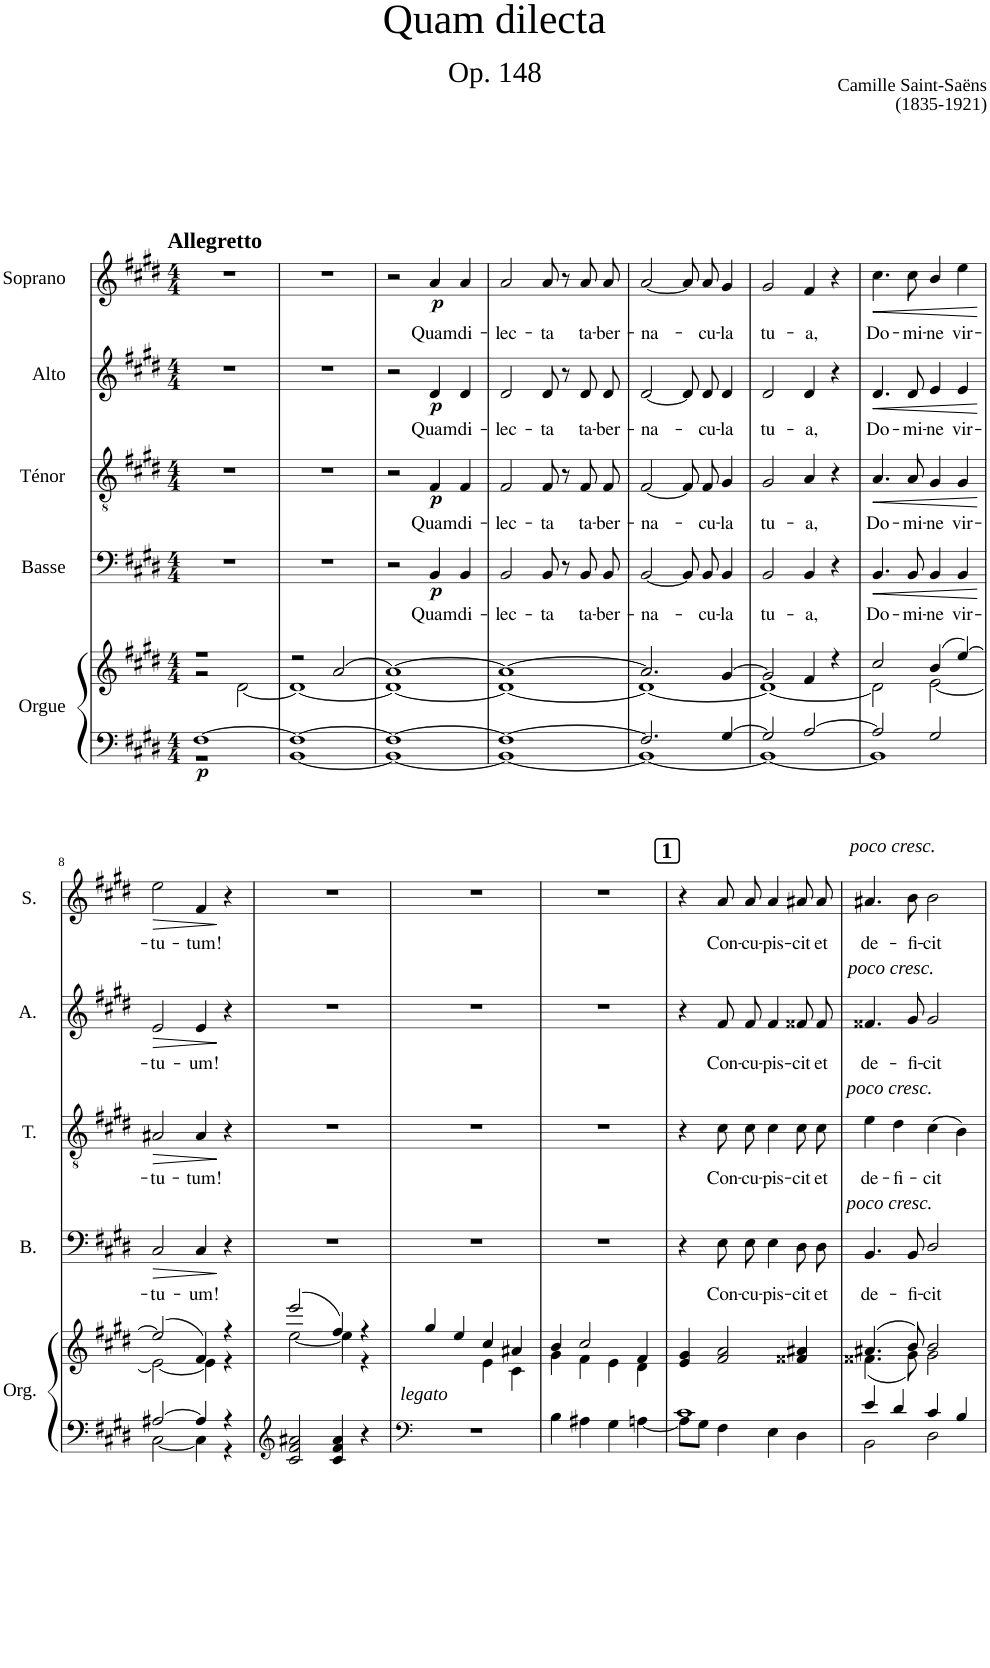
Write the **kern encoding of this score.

**kern	**kern	**dynam	**kern	**text	**dynam	**kern	**text	**dynam	**kern	**text	**dynam	**kern	**text	**dynam
*part5	*part5	*part5	*part4	*part4	*part4	*part3	*part3	*part3	*part2	*part2	*part2	*part1	*part1	*part1
*staff6	*staff5	*staff5/6	*staff4	*staff4	*staff4	*staff3	*staff3	*staff3	*staff2	*staff2	*staff2	*staff1	*staff1	*staff1
*I"Orgue	*	*	*I"Basse	*	*	*I"Ténor	*	*	*I"Alto	*	*	*I"Soprano	*	*
*I'Org.	*	*	*I'B.	*	*	*I'T.	*	*	*I'A.	*	*	*I'S.	*	*
*clefF4	*clefG2	*	*clefF4	*	*	*clefGv2	*	*	*clefG2	*	*	*clefG2	*	*
*k[f#c#g#d#]	*k[f#c#g#d#]	*	*k[f#c#g#d#]	*	*	*k[f#c#g#d#]	*	*	*k[f#c#g#d#]	*	*	*k[f#c#g#d#]	*	*
*E:	*E:	*	*E:	*	*	*	*	*	*E:	*	*	*E:	*	*
*M4/4	*M4/4	*	*M4/4	*	*	*M4/4	*	*	*M4/4	*	*	*M4/4	*	*
=1	=1	=1	=1	=1	=1	=1	=1	=1	=1	=1	=1	=1	=1	=1
*^	*^	*	*	*	*	*	*	*	*	*	*	*	*	*
!	!	!	!	!	!	!	!	!	!	!	!	!	!	!LO:TX:a:B:t=Allegretto	!	!
!	!	!	!	!LO:DY:b=2	!	!	!	!	!	!	!	!	!	!	!	!
[1F#	1r	1r	2r	p	1r	.	.	1r	.	.	1r	.	.	1r	.	.
.	.	.	[2d#\	.	.	.	.	.	.	.	.	.	.	.	.	.
=2	=2	=2	=2	=2	=2	=2	=2	=2	=2	=2	=2	=2	=2	=2	=2	=2
1F#_	[1BB	2r	1d#_	.	1r	.	.	1r	.	.	1r	.	.	1r	.	.
.	.	[2a/	.	.	.	.	.	.	.	.	.	.	.	.	.	.
=3	=3	=3	=3	=3	=3	=3	=3	=3	=3	=3	=3	=3	=3	=3	=3	=3
1F#_	1BB_	1a_	1d#_	.	2r	.	.	2r	.	.	2r	.	.	2r	.	.
!	!	!	!	!	!	!LO:LY:b	!LO:DY:b	!	!LO:LY:b	!LO:DY:b	!	!LO:LY:b	!LO:DY:b	!	!LO:LY:b	!LO:DY:b
.	.	.	.	.	4BB/	Quam	p	4F#/	Quam	p	4d#/	Quam	p	4a/	Quam	p
!	!	!	!	!	!	!LO:LY:b	!	!	!LO:LY:b	!	!	!LO:LY:b	!	!	!LO:LY:b	!
.	.	.	.	.	4BB/	di-	.	4F#/	di-	.	4d#/	di-	.	4a/	di-	.
=4	=4	=4	=4	=4	=4	=4	=4	=4	=4	=4	=4	=4	=4	=4	=4	=4
!	!	!	!	!	!	!LO:LY:b	!	!	!LO:LY:b	!	!	!LO:LY:b	!	!	!LO:LY:b	!
1F#_	1BB_	1a_	1d#_	.	2BB/	-lec-	.	2F#/	-lec-	.	2d#/	-lec-	.	2a/	-lec-	.
!	!	!	!	!	!	!LO:LY:b	!	!	!LO:LY:b	!	!	!LO:LY:b	!	!	!LO:LY:b	!
.	.	.	.	.	8BB/	-ta	.	8F#/	-ta	.	8d#/	-ta	.	8a/	-ta	.
.	.	.	.	.	8r	.	.	8r	.	.	8r	.	.	8r	.	.
!	!	!	!	!	!	!LO:LY:b	!	!	!LO:LY:b	!	!	!LO:LY:b	!	!	!LO:LY:b	!
.	.	.	.	.	8BB/L	ta-	.	8F#/L	ta-	.	8d#/L	ta-	.	8a/L	ta-	.
!	!	!	!	!	!	!LO:LY:b	!	!	!LO:LY:b	!	!	!LO:LY:b	!	!	!LO:LY:b	!
.	.	.	.	.	8BB/J	-ber-	.	8F#/J	-ber-	.	8d#/J	-ber-	.	8a/J	-ber-	.
=5	=5	=5	=5	=5	=5	=5	=5	=5	=5	=5	=5	=5	=5	=5	=5	=5
!	!	!	!	!	!	!LO:LY:b	!	!	!LO:LY:b	!	!	!LO:LY:b	!	!	!LO:LY:b	!
2.F#/]	1BB_	2.a/]	1d#_	.	[2BB/	-na-	.	[2F#/	-na-	.	[2d#/	-na-	.	[2a/	-na-	.
.	.	.	.	.	8BB/L]	.	.	8F#/L]	.	.	8d#/L]	.	.	8a/L]	.	.
!	!	!	!	!	!	!LO:LY:b	!	!	!LO:LY:b	!	!	!LO:LY:b	!	!	!LO:LY:b	!
.	.	.	.	.	8BB/J	-cu-	.	8F#/J	-cu-	.	8d#/J	-cu-	.	8a/J	-cu-	.
!	!	!	!	!	!	!LO:LY:b	!	!	!LO:LY:b	!	!	!LO:LY:b	!	!	!LO:LY:b	!
[4G#/	.	[4g#/	.	.	4BB/	-la	.	4G#/	-la	.	4d#/	-la	.	4g#/	-la	.
=6	=6	=6	=6	=6	=6	=6	=6	=6	=6	=6	=6	=6	=6	=6	=6	=6
!	!	!	!	!	!	!LO:LY:b	!	!	!LO:LY:b	!	!	!LO:LY:b	!	!	!LO:LY:b	!
2G#/]	1BB_	2g#/]	1d#_	.	2BB/	tu-	.	2G#/	tu-	.	2d#/	tu-	.	2g#/	tu-	.
!	!	!	!	!	!	!LO:LY:b	!	!	!LO:LY:b	!	!	!LO:LY:b	!	!	!LO:LY:b	!
[2A/	.	4f#/	.	.	4BB/	-a,	.	4A/	-a,	.	4d#/	-a,	.	4f#/	-a,	.
.	.	4r	.	.	4r	.	.	4r	.	.	4r	.	.	4r	.	.
=7	=7	=7	=7	=7	=7	=7	=7	=7	=7	=7	=7	=7	=7	=7	=7	=7
!	!	!	!	!	!	!LO:LY:b	!LO:HP:b	!	!LO:LY:b	!LO:HP:b	!	!LO:LY:b	!LO:HP:b	!	!LO:LY:b	!LO:HP:b
2A/]	1BB]	2cc#/	2d#\]	.	4.BB/	Do-	<	4.A/	Do-	<	4.d#/	Do-	<	4.cc#\	Do-	<
!	!	!	!	!	!	!LO:LY:b	!	!	!LO:LY:b	!	!	!LO:LY:b	!	!	!LO:LY:b	!
.	.	.	.	.	8BB/	-mi-	.	8A/	-mi-	.	8d#/	-mi-	.	8cc#\	-mi-	.
!	!	!	!	!	!	!LO:LY:b	!	!	!LO:LY:b	!	!	!LO:LY:b	!	!	!LO:LY:b	!
2G#/	.	(4b/	[2e\	.	4BB/	-ne	.	4G#/	-ne	.	4e/	-ne	.	4b/	-ne	.
!	!	!	!	!	!	!LO:LY:b	!	!	!LO:LY:b	!	!	!LO:LY:b	!	!	!LO:LY:b	!
.	.	[4ee/)	.	.	4BB/	vir-	.	4G#/	vir-	.	4e/	vir-	.	4ee\	vir-	.
*v	*v	*	*	*	*	*	*	*	*	*	*	*	*	*	*	*
*	*v	*v	*	*	*	*	*	*	*	*	*	*	*	*	*
.	.	.	.	.	[	.	.	[	.	.	[	.	.	[
!!LO:LB:g=z
=8	=8	=8	=8	=8	=8	=8	=8	=8	=8	=8	=8	=8	=8	=8
*^	*^	*	*	*	*	*	*	*	*	*	*	*	*	*
!	!	!	!	!	!	!LO:LY:b	!LO:HP:b	!	!LO:LY:b	!LO:HP:b	!	!LO:LY:b	!LO:HP:b	!	!LO:LY:b	!LO:HP:b
[2A#X/	[2C#\	(2ee/]	2e\_	.	2C#/	-tu-	>	2A#X/	-tu-	>	2e/	-tu-	>	2ee\	-tu-	>
!	!	!	!	!	!	!LO:LY:b	!	!	!LO:LY:b	!	!	!LO:LY:b	!	!	!LO:LY:b	!
4A#/]	4C#\]	4f#/)	4e\]	.	4C#/	-um!	.	4A#/	-tum!	.	4e/	-um!	.	4f#/	-tum!	.
4r	4r	4r	4r	.	4r	.	]	4r	.	]	4r	.	]	4r	.	]
*v	*v	*	*	*	*	*	*	*	*	*	*	*	*	*	*	*
=9	=9	=9	=9	=9	=9	=9	=9	=9	=9	=9	=9	=9	=9	=9	=9
*clefG2	*	*	*	*	*	*	*	*	*	*	*	*	*	*	*
2c#/ 2f#/ 2a#X/	(2eee/	[2ee\	.	1r	.	.	1r	.	.	1r	.	.	1r	.	.
4c#/ 4f#/ 4a#/	4ff#/)	4ee\]	.	.	.	.	.	.	.	.	.	.	.	.	.
4r	4r	4r	.	.	.	.	.	.	.	.	.	.	.	.	.
=10	=10	=10	=10	=10	=10	=10	=10	=10	=10	=10	=10	=10	=10	=10	=10
*clefF4	*	*	*	*	*	*	*	*	*	*	*	*	*	*	*
!LO:TX:a:i:t=legato	!	!	!	!	!	!	!	!	!	!	!	!	!	!	!
1r	4gg#/	2ryy	.	1r	.	.	1r	.	.	1r	.	.	1r	.	.
.	4ee/	.	.	.	.	.	.	.	.	.	.	.	.	.	.
.	4cc#/	4e\	.	.	.	.	.	.	.	.	.	.	.	.	.
.	4a#X/	4c#\	.	.	.	.	.	.	.	.	.	.	.	.	.
=11	=11	=11	=11	=11	=11	=11	=11	=11	=11	=11	=11	=11	=11	=11	=11
*^	*	*	*	*	*	*	*	*	*	*	*	*	*	*	*
1ryy	4B\	4b/	4g#\	.	1r	.	.	1r	.	.	1r	.	.	1r	.	.
.	4A#X\	2cc#/	4f#\	.	.	.	.	.	.	.	.	.	.	.	.	.
.	4G#\	.	4e\	.	.	.	.	.	.	.	.	.	.	.	.	.
.	[4An\	4f#/	4d#\	.	.	.	.	.	.	.	.	.	.	.	.	.
*	*	*v	*v	*	*	*	*	*	*	*	*	*	*	*	*	*
!!LO:REH:place=s1:a:B:cj:fs=14:t=1
=12	=12	=12	=12	=12	=12	=12	=12	=12	=12	=12	=12	=12	=12	=12	=12
1c#	8A\L]	4e/ 4g#/	.	4r	.	.	4r	.	.	4r	.	.	4r	.	.
.	8G#\J	.	.	.	.	.	.	.	.	.	.	.	.	.	.
!	!	!	!	!	!LO:LY:b	!	!	!LO:LY:b	!	!	!LO:LY:b	!	!	!LO:LY:b	!
.	4F#\	2f#/ 2a/	.	8E\L	Con-	.	8c#\L	Con-	.	8f#/L	Con-	.	8a/L	Con-	.
!	!	!	!	!	!LO:LY:b	!	!	!LO:LY:b	!	!	!LO:LY:b	!	!	!LO:LY:b	!
.	.	.	.	8E\J	-cu-	.	8c#\J	-cu-	.	8f#/J	-cu-	.	8a/J	-cu-	.
!	!	!	!	!	!LO:LY:b	!	!	!LO:LY:b	!	!	!LO:LY:b	!	!	!LO:LY:b	!
.	4E\	.	.	4E\	-pis-	.	4c#\	-pis-	.	4f#/	-pis-	.	4a/	-pis-	.
!	!	!	!	!	!LO:LY:b	!	!	!LO:LY:b	!	!	!LO:LY:b	!	!	!LO:LY:b	!
.	4D#\	4f##X/ 4a#X/	.	8D#\L	-cit	.	8c#\L	-cit	.	8f##X/L	-cit	.	8a#X/L	-cit	.
!	!	!	!	!	!LO:LY:b	!	!	!LO:LY:b	!	!	!LO:LY:b	!	!	!LO:LY:b	!
.	.	.	.	8D#\J	et	.	8c#\J	et	.	8f##/J	et	.	8a#/J	et	.
=13	=13	=13	=13	=13	=13	=13	=13	=13	=13	=13	=13	=13	=13	=13	=13
*	*	*^	*	*	*	*	*	*	*	*	*	*	*	*	*
!	!	!	!	!	!	!	!	!	!	!	!	!	!	!LO:TX:a:i:t=poco cresc.	!	!
!	!	!	!	!	!	!	!	!	!	!	!LO:TX:a:i:t=poco cresc.	!	!	!	!	!
!	!	!	!	!	!	!	!	!LO:TX:a:i:t=poco cresc.	!	!	!	!	!	!	!	!
!	!	!	!	!	!LO:TX:a:i:t=poco cresc.	!	!	!	!	!	!	!	!	!	!	!
!	!	!	!	!	!	!LO:LY:b	!	!	!LO:LY:b	!	!	!LO:LY:b	!	!	!LO:LY:b	!
4e/	2BB\	(4.a#X/	(4.f##X\	.	4.BB/	de-	.	4e\	de-	.	4.f##X/	de-	.	4.a#X/	de-	.
!	!	!	!	!	!	!	!	!	!LO:LY:b	!	!	!	!	!	!	!
4d#/	.	.	.	.	.	.	.	4d#\	-fi-	.	.	.	.	.	.	.
!	!	!	!	!	!	!LO:LY:b	!	!	!	!	!	!LO:LY:b	!	!	!LO:LY:b	!
.	.	8b/)	8g#\)	.	8BB/	-fi-	.	.	.	.	8g#/	-fi-	.	8b\	-fi-	.
!	!	!	!	!	!	!LO:LY:b	!	!	!LO:LY:b	!	!	!LO:LY:b	!	!	!LO:LY:b	!
4c#/	2D#\	2b/	2g#\	.	2D#/	-cit	.	(4c#\	-cit	.	2g#/	-cit	.	2b\	-cit	.
4B/	.	.	.	.	.	.	.	4B\)	.	.	.	.	.	.	.	.
*v	*v	*	*	*	*	*	*	*	*	*	*	*	*	*	*	*
*	*v	*v	*	*	*	*	*	*	*	*	*	*	*	*	*
=	=	=	=	=	=	=	=	=	=	=	=	=	=	=
*-	*-	*-	*-	*-	*-	*-	*-	*-	*-	*-	*-	*-	*-	*-
